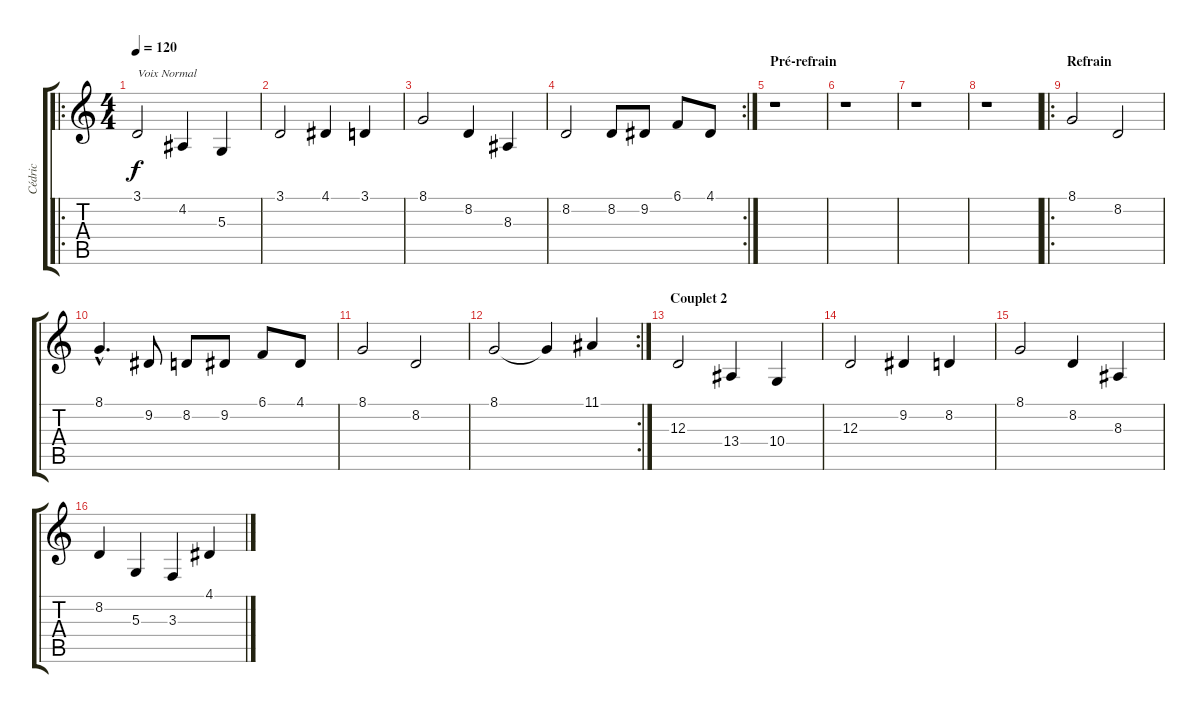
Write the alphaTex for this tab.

\track ("Cédric" "Cédric") {instrument cello}
\staff {score tabs}
\tuning (B3 Gb3 D3 A2 E2 B1) {hide}
\ro
\ts (4 4)
\tempo 120
\clef g2
\ks c
3.1.2{txt "Voix Normal" dy f} 4.2.4 5.3.4 |
3.1.2 4.1.4 3.1.4 |
8.1.2 8.2.4 8.3.4 |
\rc 2
8.2.2 8.2.8 9.2.8 6.1.8 4.1.8 |
\section ("" "Pré-refrain")
r.1 |
r.1 |
r.1 |
r.1 |
\ro
\section ("" "Refrain")
8.1.2 8.2.2 |
8.1{hac}.4{d} 9.2.8 8.2.8 9.2.8 6.1.8 4.1.8 |
8.1.2 8.2.2 |
\rc 2
8.1.2 8.1{t}.4 11.1.4 |
\section ("" "Couplet 2")
12.3.2 13.4.4 10.4.4 |
12.3.2 9.2.4 8.2.4 |
8.1.2 8.2.4 8.3.4 |
8.2.4 5.3.4 3.3.4 4.1.4
